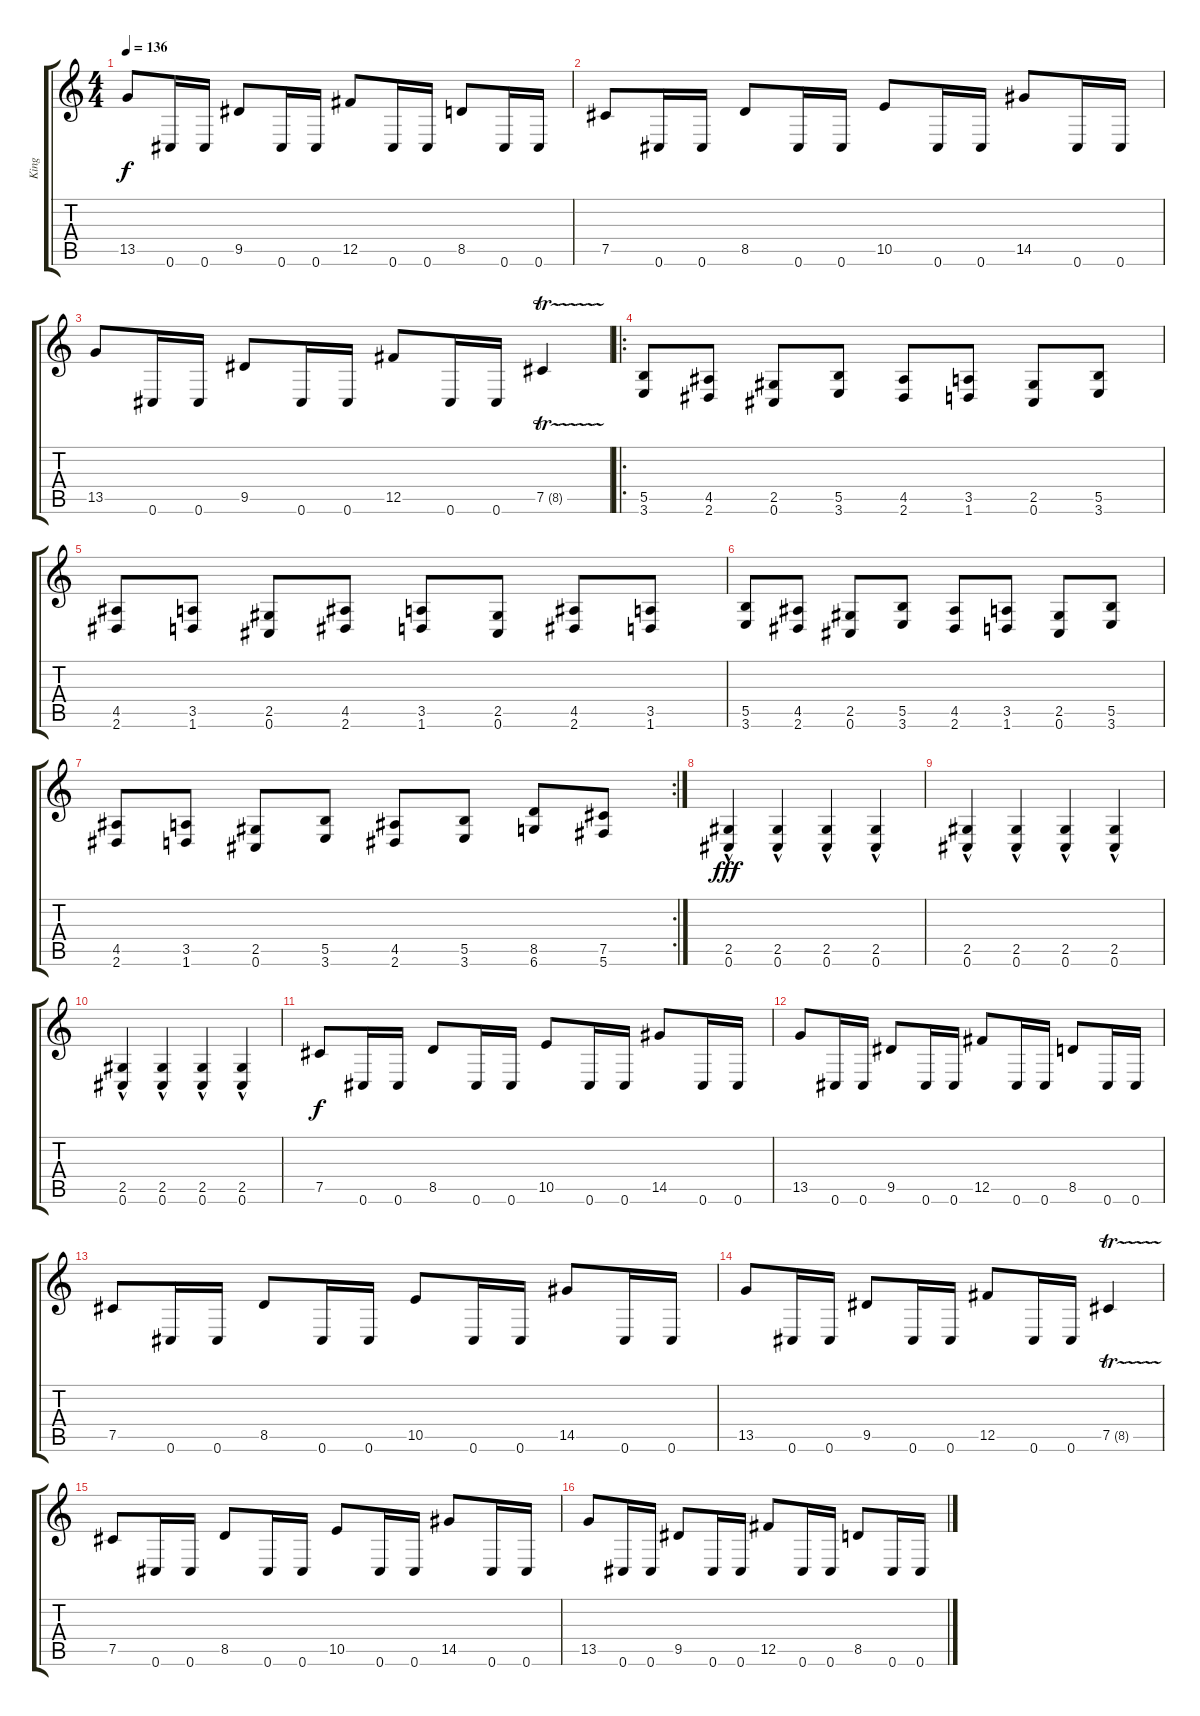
\track ("King" "King") {instrument overdrivenguitar}
\staff {score tabs}
\tuning (Db4 Ab3 E3 B2 Gb2 Db2) {hide}
\ts (4 4)
\tempo 136
\clef g2
\ks c
13.5.8{dy f} 0.6.16 0.6.16 9.5.8 0.6.16 0.6.16 12.5.8 0.6.16 0.6.16 8.5.8 0.6.16 0.6.16 |
7.5.8 0.6.16 0.6.16 8.5.8 0.6.16 0.6.16 10.5.8 0.6.16 0.6.16 14.5.8 0.6.16 0.6.16 |
13.5.8 0.6.16 0.6.16 9.5.8 0.6.16 0.6.16 12.5.8 0.6.16 0.6.16 7.5{tr (8 32)}.4 |
\ro
(5.5 3.6).8 (4.5 2.6).8 (2.5 0.6).8 (5.5 3.6).8 (4.5 2.6).8 (3.5 1.6).8 (2.5 0.6).8 (5.5 3.6).8 |
(4.5 2.6).8 (3.5 1.6).8 (2.5 0.6).8 (4.5 2.6).8 (3.5 1.6).8 (2.5 0.6).8 (4.5 2.6).8 (3.5 1.6).8 |
(5.5 3.6).8 (4.5 2.6).8 (2.5 0.6).8 (5.5 3.6).8 (4.5 2.6).8 (3.5 1.6).8 (2.5 0.6).8 (5.5 3.6).8 |
\rc 2
(4.5 2.6).8 (3.5 1.6).8 (2.5 0.6).8 (5.5 3.6).8 (4.5 2.6).8 (5.5 3.6).8 (8.5 6.6).8 (7.5 5.6).8 |
(2.5{hac} 0.6{hac}).4{dy fff} (2.5{hac} 0.6{hac}).4 (2.5{hac} 0.6{hac}).4 (2.5{hac} 0.6{hac}).4 |
(2.5{hac} 0.6{hac}).4 (2.5{hac} 0.6{hac}).4 (2.5{hac} 0.6{hac}).4 (2.5{hac} 0.6{hac}).4 |
(2.5{hac} 0.6{hac}).4 (2.5{hac} 0.6{hac}).4 (2.5{hac} 0.6{hac}).4 (2.5{hac} 0.6{hac}).4 |
7.5.8{dy f} 0.6.16 0.6.16 8.5.8 0.6.16 0.6.16 10.5.8 0.6.16 0.6.16 14.5.8 0.6.16 0.6.16 |
13.5.8 0.6.16 0.6.16 9.5.8 0.6.16 0.6.16 12.5.8 0.6.16 0.6.16 8.5.8 0.6.16 0.6.16 |
7.5.8 0.6.16 0.6.16 8.5.8 0.6.16 0.6.16 10.5.8 0.6.16 0.6.16 14.5.8 0.6.16 0.6.16 |
13.5.8 0.6.16 0.6.16 9.5.8 0.6.16 0.6.16 12.5.8 0.6.16 0.6.16 7.5{tr (8 32)}.4 |
7.5.8 0.6.16 0.6.16 8.5.8 0.6.16 0.6.16 10.5.8 0.6.16 0.6.16 14.5.8 0.6.16 0.6.16 |
13.5.8 0.6.16 0.6.16 9.5.8 0.6.16 0.6.16 12.5.8 0.6.16 0.6.16 8.5.8 0.6.16 0.6.16
